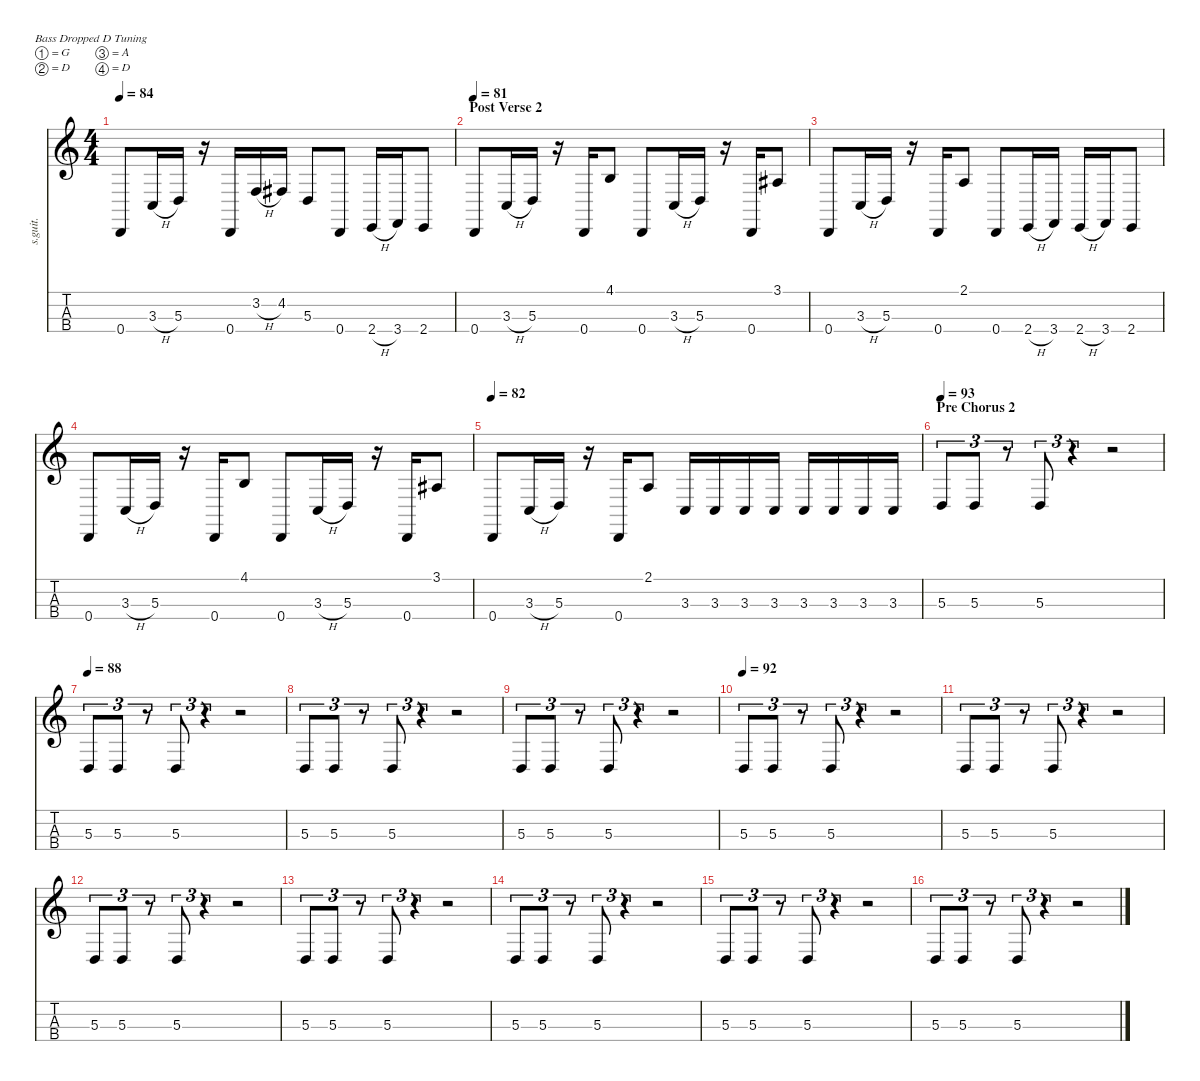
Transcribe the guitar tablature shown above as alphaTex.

\defaultSystemsLayout 4
\hideDynamics
\bracketExtendMode nobrackets
\track ("Tim Commerford - Bass" "s.guit.") {instrument electricbassfinger}
\staff {score tabs}
\tuning (G2 D2 A1 D1)
\ts (4 4)
\tempo 84
\clef g2
\ks c
0.4.8{lyrics (0 "") lyrics (1 "") lyrics (2 "") lyrics (3 "") lyrics (4 "") dy f} 3.3{h}.16{lyrics (0 "") lyrics (1 "") lyrics (2 "") lyrics (3 "") lyrics (4 "")} 5.3.16{lyrics (0 "") lyrics (1 "") lyrics (2 "") lyrics (3 "") lyrics (4 "")} r.16 0.4.16{lyrics (0 "") lyrics (1 "") lyrics (2 "") lyrics (3 "") lyrics (4 "")} 3.2{h}.16{lyrics (0 "") lyrics (1 "") lyrics (2 "") lyrics (3 "") lyrics (4 "")} 4.2{acc #}.16{lyrics (0 "") lyrics (1 "") lyrics (2 "") lyrics (3 "") lyrics (4 "")} 5.3.8{lyrics (0 "") lyrics (1 "") lyrics (2 "") lyrics (3 "") lyrics (4 "")} 0.4.8{lyrics (0 "") lyrics (1 "") lyrics (2 "") lyrics (3 "") lyrics (4 "")} 2.4{h}.16{lyrics (0 "") lyrics (1 "") lyrics (2 "") lyrics (3 "") lyrics (4 "")} 3.4.16{lyrics (0 "") lyrics (1 "") lyrics (2 "") lyrics (3 "") lyrics (4 "")} 2.4.8{lyrics (0 "") lyrics (1 "") lyrics (2 "") lyrics (3 "") lyrics (4 "")} |
\section ("" "Post Verse 2")
\tempo 81
0.4.8{lyrics (0 "") lyrics (1 "") lyrics (2 "") lyrics (3 "") lyrics (4 "")} 3.3{h}.16{lyrics (0 "") lyrics (1 "") lyrics (2 "") lyrics (3 "") lyrics (4 "")} 5.3.16{lyrics (0 "") lyrics (1 "") lyrics (2 "") lyrics (3 "") lyrics (4 "")} r.16 0.4.16{lyrics (0 "") lyrics (1 "") lyrics (2 "") lyrics (3 "") lyrics (4 "")} 4.1.8{lyrics (0 "") lyrics (1 "") lyrics (2 "") lyrics (3 "") lyrics (4 "")} 0.4.8{lyrics (0 "") lyrics (1 "") lyrics (2 "") lyrics (3 "") lyrics (4 "")} 3.3{h}.16{lyrics (0 "") lyrics (1 "") lyrics (2 "") lyrics (3 "") lyrics (4 "")} 5.3.16{lyrics (0 "") lyrics (1 "") lyrics (2 "") lyrics (3 "") lyrics (4 "")} r.16 0.4.16{lyrics (0 "") lyrics (1 "") lyrics (2 "") lyrics (3 "") lyrics (4 "")} 3.1{acc #}.8{lyrics (0 "") lyrics (1 "") lyrics (2 "") lyrics (3 "") lyrics (4 "")} |
0.4.8{lyrics (0 "") lyrics (1 "") lyrics (2 "") lyrics (3 "") lyrics (4 "")} 3.3{h}.16{lyrics (0 "") lyrics (1 "") lyrics (2 "") lyrics (3 "") lyrics (4 "")} 5.3.16{lyrics (0 "") lyrics (1 "") lyrics (2 "") lyrics (3 "") lyrics (4 "")} r.16 0.4.16{lyrics (0 "") lyrics (1 "") lyrics (2 "") lyrics (3 "") lyrics (4 "")} 2.1.8{lyrics (0 "") lyrics (1 "") lyrics (2 "") lyrics (3 "") lyrics (4 "")} 0.4.8{lyrics (0 "") lyrics (1 "") lyrics (2 "") lyrics (3 "") lyrics (4 "")} 2.4{h}.16{lyrics (0 "") lyrics (1 "") lyrics (2 "") lyrics (3 "") lyrics (4 "")} 3.4.16{lyrics (0 "") lyrics (1 "") lyrics (2 "") lyrics (3 "") lyrics (4 "")} 2.4{h}.16{lyrics (0 "") lyrics (1 "") lyrics (2 "") lyrics (3 "") lyrics (4 "")} 3.4.16{lyrics (0 "") lyrics (1 "") lyrics (2 "") lyrics (3 "") lyrics (4 "")} 2.4.8{lyrics (0 "") lyrics (1 "") lyrics (2 "") lyrics (3 "") lyrics (4 "")} |
0.4.8{lyrics (0 "") lyrics (1 "") lyrics (2 "") lyrics (3 "") lyrics (4 "")} 3.3{h}.16{lyrics (0 "") lyrics (1 "") lyrics (2 "") lyrics (3 "") lyrics (4 "")} 5.3.16{lyrics (0 "") lyrics (1 "") lyrics (2 "") lyrics (3 "") lyrics (4 "")} r.16 0.4.16{lyrics (0 "") lyrics (1 "") lyrics (2 "") lyrics (3 "") lyrics (4 "")} 4.1.8{lyrics (0 "") lyrics (1 "") lyrics (2 "") lyrics (3 "") lyrics (4 "")} 0.4.8{lyrics (0 "") lyrics (1 "") lyrics (2 "") lyrics (3 "") lyrics (4 "")} 3.3{h}.16{lyrics (0 "") lyrics (1 "") lyrics (2 "") lyrics (3 "") lyrics (4 "")} 5.3.16{lyrics (0 "") lyrics (1 "") lyrics (2 "") lyrics (3 "") lyrics (4 "")} r.16 0.4.16{lyrics (0 "") lyrics (1 "") lyrics (2 "") lyrics (3 "") lyrics (4 "")} 3.1{acc #}.8{lyrics (0 "") lyrics (1 "") lyrics (2 "") lyrics (3 "") lyrics (4 "")} |
\tempo 82
0.4.8{lyrics (0 "") lyrics (1 "") lyrics (2 "") lyrics (3 "") lyrics (4 "")} 3.3{h}.16{lyrics (0 "") lyrics (1 "") lyrics (2 "") lyrics (3 "") lyrics (4 "")} 5.3.16{lyrics (0 "") lyrics (1 "") lyrics (2 "") lyrics (3 "") lyrics (4 "")} r.16 0.4.16{lyrics (0 "") lyrics (1 "") lyrics (2 "") lyrics (3 "") lyrics (4 "")} 2.1.8{lyrics (0 "") lyrics (1 "") lyrics (2 "") lyrics (3 "") lyrics (4 "")} 3.3.16{lyrics (0 "") lyrics (1 "") lyrics (2 "") lyrics (3 "") lyrics (4 "")} 3.3.16{lyrics (0 "") lyrics (1 "") lyrics (2 "") lyrics (3 "") lyrics (4 "")} 3.3.16{lyrics (0 "") lyrics (1 "") lyrics (2 "") lyrics (3 "") lyrics (4 "")} 3.3.16{lyrics (0 "") lyrics (1 "") lyrics (2 "") lyrics (3 "") lyrics (4 "")} 3.3.16{lyrics (0 "") lyrics (1 "") lyrics (2 "") lyrics (3 "") lyrics (4 "")} 3.3.16{lyrics (0 "") lyrics (1 "") lyrics (2 "") lyrics (3 "") lyrics (4 "")} 3.3.16{lyrics (0 "") lyrics (1 "") lyrics (2 "") lyrics (3 "") lyrics (4 "")} 3.3.16{lyrics (0 "") lyrics (1 "") lyrics (2 "") lyrics (3 "") lyrics (4 "")} |
\section ("" "Pre Chorus 2")
\tempo 93
5.3.8{tu (3 2) lyrics (0 "") lyrics (1 "") lyrics (2 "") lyrics (3 "") lyrics (4 "")} 5.3.8{tu (3 2) lyrics (0 "") lyrics (1 "") lyrics (2 "") lyrics (3 "") lyrics (4 "")} r.8{tu (3 2)} 5.3.8{tu (3 2) lyrics (0 "") lyrics (1 "") lyrics (2 "") lyrics (3 "") lyrics (4 "")} r.4{tu (3 2)} r.2 |
\tempo 88
5.3.8{tu (3 2) lyrics (0 "") lyrics (1 "") lyrics (2 "") lyrics (3 "") lyrics (4 "")} 5.3.8{tu (3 2) lyrics (0 "") lyrics (1 "") lyrics (2 "") lyrics (3 "") lyrics (4 "")} r.8{tu (3 2)} 5.3.8{tu (3 2) lyrics (0 "") lyrics (1 "") lyrics (2 "") lyrics (3 "") lyrics (4 "")} r.4{tu (3 2)} r.2 |
5.3.8{tu (3 2) lyrics (0 "") lyrics (1 "") lyrics (2 "") lyrics (3 "") lyrics (4 "")} 5.3.8{tu (3 2) lyrics (0 "") lyrics (1 "") lyrics (2 "") lyrics (3 "") lyrics (4 "")} r.8{tu (3 2)} 5.3.8{tu (3 2) lyrics (0 "") lyrics (1 "") lyrics (2 "") lyrics (3 "") lyrics (4 "")} r.4{tu (3 2)} r.2 |
5.3.8{tu (3 2) lyrics (0 "") lyrics (1 "") lyrics (2 "") lyrics (3 "") lyrics (4 "")} 5.3.8{tu (3 2) lyrics (0 "") lyrics (1 "") lyrics (2 "") lyrics (3 "") lyrics (4 "")} r.8{tu (3 2)} 5.3.8{tu (3 2) lyrics (0 "") lyrics (1 "") lyrics (2 "") lyrics (3 "") lyrics (4 "")} r.4{tu (3 2)} r.2 |
\tempo 92
5.3.8{tu (3 2) lyrics (0 "") lyrics (1 "") lyrics (2 "") lyrics (3 "") lyrics (4 "")} 5.3.8{tu (3 2) lyrics (0 "") lyrics (1 "") lyrics (2 "") lyrics (3 "") lyrics (4 "")} r.8{tu (3 2)} 5.3.8{tu (3 2) lyrics (0 "") lyrics (1 "") lyrics (2 "") lyrics (3 "") lyrics (4 "")} r.4{tu (3 2)} r.2 |
5.3.8{tu (3 2) lyrics (0 "") lyrics (1 "") lyrics (2 "") lyrics (3 "") lyrics (4 "")} 5.3.8{tu (3 2) lyrics (0 "") lyrics (1 "") lyrics (2 "") lyrics (3 "") lyrics (4 "")} r.8{tu (3 2)} 5.3.8{tu (3 2) lyrics (0 "") lyrics (1 "") lyrics (2 "") lyrics (3 "") lyrics (4 "")} r.4{tu (3 2)} r.2 |
5.3.8{tu (3 2) lyrics (0 "") lyrics (1 "") lyrics (2 "") lyrics (3 "") lyrics (4 "")} 5.3.8{tu (3 2) lyrics (0 "") lyrics (1 "") lyrics (2 "") lyrics (3 "") lyrics (4 "")} r.8{tu (3 2)} 5.3.8{tu (3 2) lyrics (0 "") lyrics (1 "") lyrics (2 "") lyrics (3 "") lyrics (4 "")} r.4{tu (3 2)} r.2 |
5.3.8{tu (3 2) lyrics (0 "") lyrics (1 "") lyrics (2 "") lyrics (3 "") lyrics (4 "")} 5.3.8{tu (3 2) lyrics (0 "") lyrics (1 "") lyrics (2 "") lyrics (3 "") lyrics (4 "")} r.8{tu (3 2)} 5.3.8{tu (3 2) lyrics (0 "") lyrics (1 "") lyrics (2 "") lyrics (3 "") lyrics (4 "")} r.4{tu (3 2)} r.2 |
5.3.8{tu (3 2) lyrics (0 "") lyrics (1 "") lyrics (2 "") lyrics (3 "") lyrics (4 "")} 5.3.8{tu (3 2) lyrics (0 "") lyrics (1 "") lyrics (2 "") lyrics (3 "") lyrics (4 "")} r.8{tu (3 2)} 5.3.8{tu (3 2) lyrics (0 "") lyrics (1 "") lyrics (2 "") lyrics (3 "") lyrics (4 "")} r.4{tu (3 2)} r.2 |
5.3.8{tu (3 2) lyrics (0 "") lyrics (1 "") lyrics (2 "") lyrics (3 "") lyrics (4 "")} 5.3.8{tu (3 2) lyrics (0 "") lyrics (1 "") lyrics (2 "") lyrics (3 "") lyrics (4 "")} r.8{tu (3 2)} 5.3.8{tu (3 2) lyrics (0 "") lyrics (1 "") lyrics (2 "") lyrics (3 "") lyrics (4 "")} r.4{tu (3 2)} r.2 |
5.3.8{tu (3 2) lyrics (0 "") lyrics (1 "") lyrics (2 "") lyrics (3 "") lyrics (4 "")} 5.3.8{tu (3 2) lyrics (0 "") lyrics (1 "") lyrics (2 "") lyrics (3 "") lyrics (4 "")} r.8{tu (3 2)} 5.3.8{tu (3 2) lyrics (0 "") lyrics (1 "") lyrics (2 "") lyrics (3 "") lyrics (4 "")} r.4{tu (3 2)} r.2
